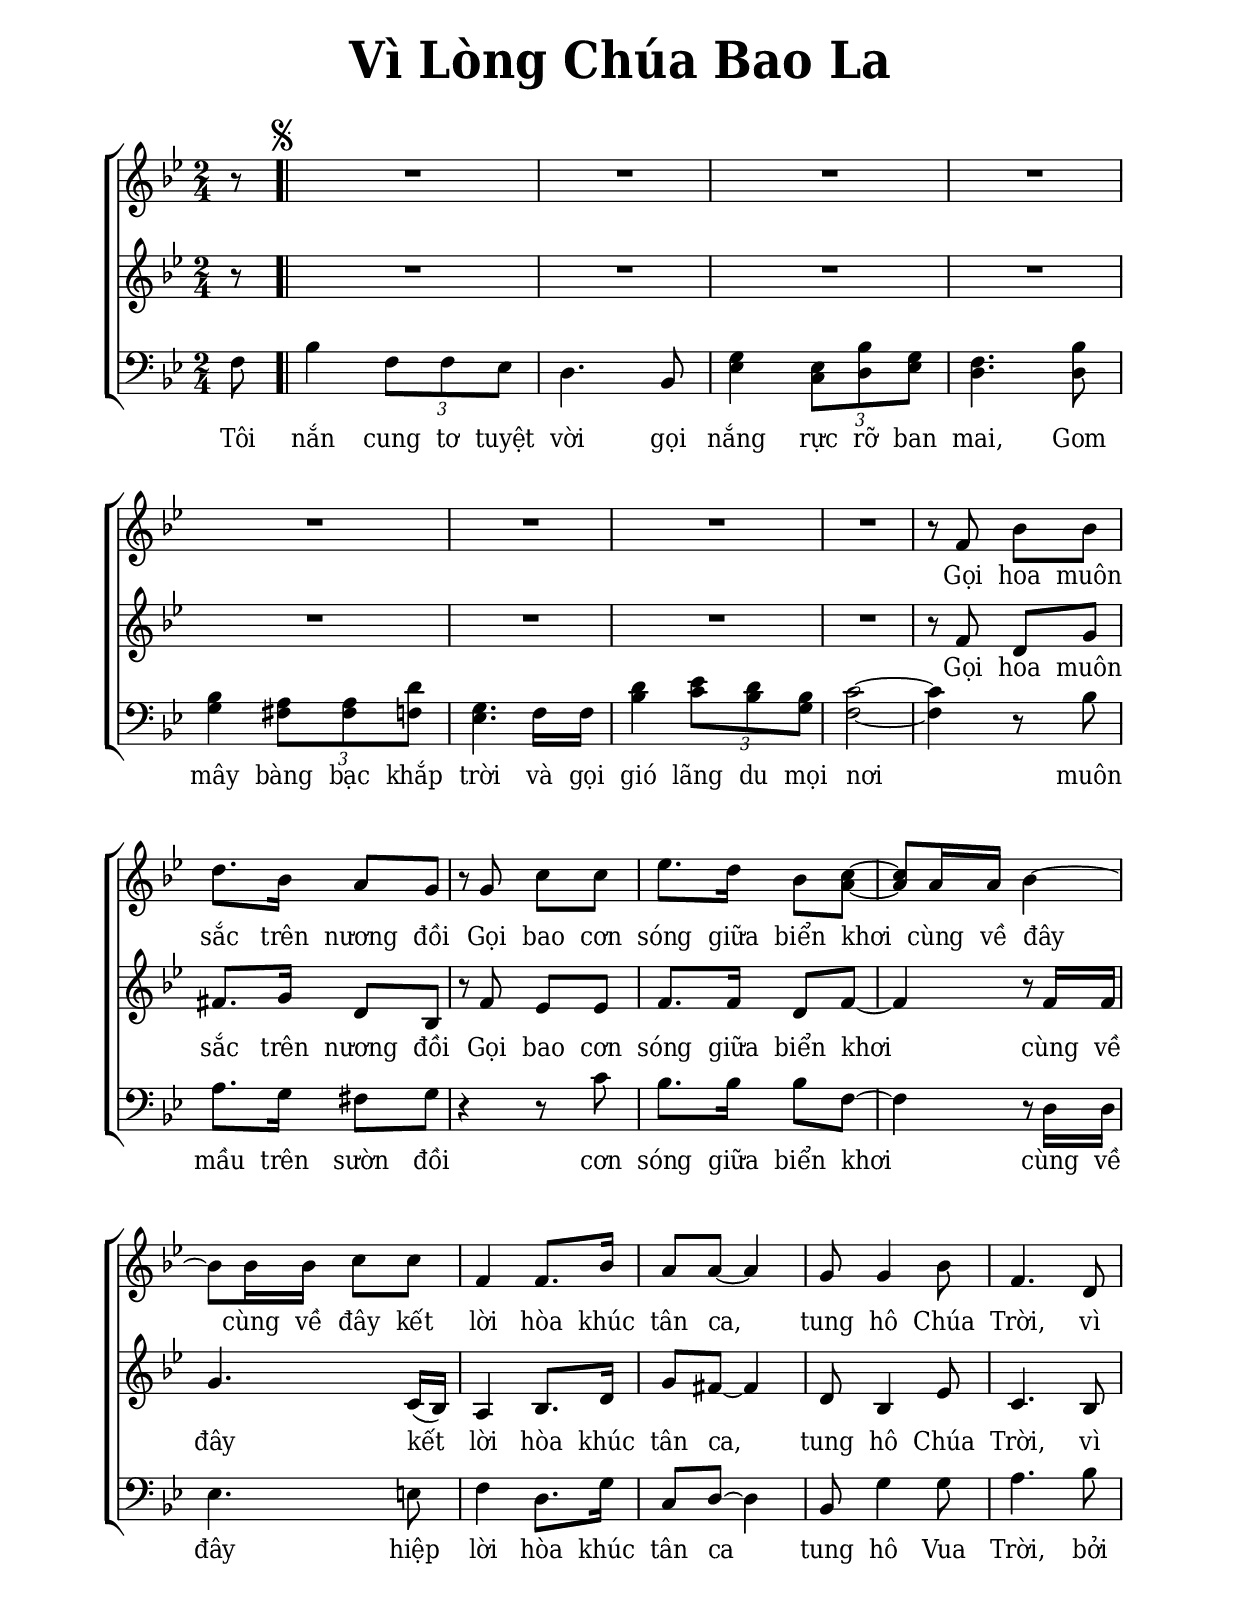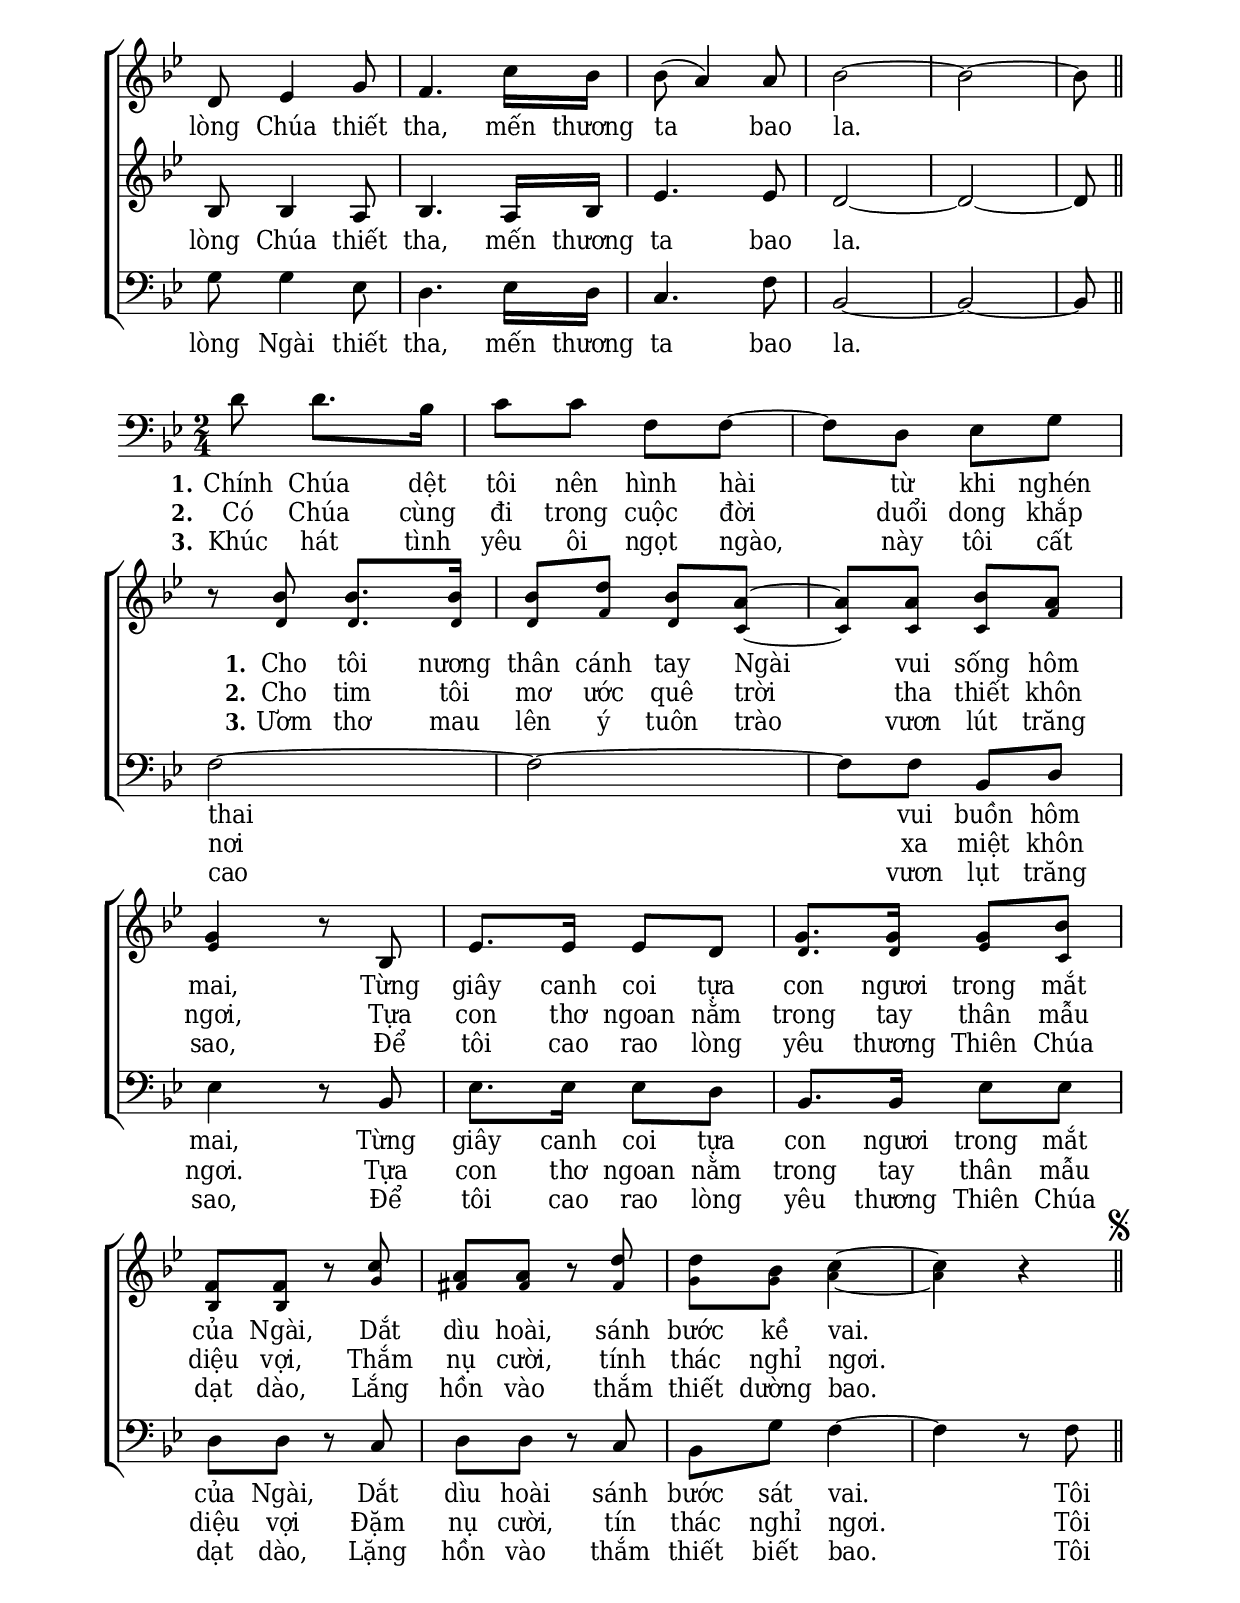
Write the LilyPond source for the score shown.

% Cài đặt chung\
\version "2.22.1"
\include "english.ly"

\header {
  title = \markup { \fontsize #3 "Vì Lòng Chúa Bao La" }
  composer = " "
  %arranger = "Lm. Kim Long"
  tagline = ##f
}

% Nhạc phiên khúc
nhacDiepKhucSop = \relative c' {
  \partial 8 r8 \bar ".|"
  \once \override Score.RehearsalMark.font-size = #0.1
  \mark \markup { \musicglyph #"scripts.segno" }
  R2*8
  r8 f bf bf |
  d8. bf16 a8 g |
  r g c c |
  ef8. d16 bf8 <c a> ~ |
  <c a> a16 a bf4 ~ |
  bf8 bf16 bf c8 c |
  f,4 f8. bf16 |
  a8 a ~ a4 |
  g8 g4 bf8 |
  f4. d8 |
  d ef4 g8 |
  f4. c'16 bf |
  bf8 (a4) a8 |
  bf2 ~ |
  bf ~ |
  bf8 \bar "||"
}

nhacDiepKhucAlto = \relative c' {
  \partial 8 r8
  R2*8
  r8 f d g |
  fs8. g16 d8 bf |
  r f' ef ef |
  f8. f16 d8 f ~ |
  f4 r8 f16 f |
  g4. c,16 (bf) |
  a4 bf8. d16 |
  g8 fs ~ fs4 |
  d8 bf4 ef8 |
  c4. bf8 |
  bf bf4 a8 |
  bf4. a16 bf |
  ef4. ef8 |
  d2 ~ |
  d ~ |
  d8
}

nhacDiepKhucBas = \relative c {
  \partial 8 f8 |
  bf4 \tuplet 3/2 { f8 f ef } |
  d4. bf8 |
  <g' ef>4 \tuplet 3/2 { <ef c>8 <bf' d,> <g ef> } |
  <f d>4. <bf d,>8 |
  <bf g>4 \tuplet 3/2 { <a fs>8 <a fs> <d f,!> } |
  <g, ef>4. f16 f |
  <d' bf>4 \tuplet 3/2 { <ef c>8 <d bf> <bf g> } |
  <c f,>2 ~ |
  <c f,>4 r8 bf |
  a8. g16 fs8 g |
  r4 r8 c |
  bf8. bf16 bf8 f ~ |
  f4 r8 d16 d |
  ef4. e!8 |
  f4 d8. g16 |
  c,8 d ~ d4 |
  bf8 g'4 g8 |
  a4. bf8 |
  g8 g4 ef8 |
  d4. ef16 d |
  c4. f8 |
  bf,2 ~ |
  bf ~ |
  bf8
}

nhacPhienKhucSop = \relative c'' {
  \partial 4. r8 r4 |
  r2
  r \break
  r8 bf bf8. bf16 |
  bf8 d bf a ~ |
  a a bf a |
  g4 r8 bf,8 |
  ef8. ef16 ef8 d |
  g8. g16 g8 bf |
  f f r c' |
  a a r d |
  d bf c4 ~ |
  c r
  \once \override Score.RehearsalMark.font-size = #0.1
  \mark \markup { \musicglyph #"scripts.segno" }
  \bar "||"
}

nhacPhienKhucAlto = \relative c' {
  \partial 4. r8 r4 |
  r2
  r
  r8 d d8. d16 |
  d8 f d c ~ |
  c c c f |
  ef4 r8 bf |
  ef8. ef16 ef8 d |
  d8. d16 ef8 c |
  bf bf r g' |
  fs fs r fs |
  g g a4 ~ |
  a r
}

nhacPhienKhucBas = \relative c {
  \partial 4. d'8 \autoBeamOn d8. bf16 |
  c8 c f, f ~ |
  f d ef g |
  f2 ~ |
  f ~ |
  f8 f bf, d |
  ef4 r8 bf |
  ef8. ef16 ef8 d |
  bf8. bf16 ef8 ef |
  d d r c |
  d d r c |
  bf g' f4 ~ |
  f r8 f8
}

% Lời
loiDiepKhucSop = \lyrics {
  Gọi hoa muôn sắc trên nương đồi
  Gọi bao cơn sóng giữa biển khơi cùng về đây
  cùng về đây kết lời hòa khúc tân ca,
  tung hô Chúa Trời,
  vì lòng Chúa thiết tha,
  mến thương ta bao la.
}

loiDiepKhucAlto = \lyrics {
  Gọi hoa muôn sắc trên nương đồi
  Gọi bao cơn sóng giữa biển khơi cùng về đây
  kết lời hòa khúc tân ca,
  tung hô Chúa Trời,
  vì lòng Chúa thiết tha,
  mến thương ta bao la.
}

loiPhienKhucSopMot = \lyrics {
  \set stanza = "1."
  Cho tôi nương thân cánh tay Ngài
  vui sống hôm mai,
  Từng giây canh coi
  tựa con ngươi trong mắt của Ngài,
  Dắt dìu hoài,
  sánh bước kề vai.
}

loiPhienKhucSopHai = \lyrics {
  \set stanza = "2."
  Cho tim tôi mơ ước quê trời tha thiết khôn ngơi,
  Tựa con thơ ngoan nằm trong tay thân mẫu diệu vợi,
  Thắm nụ cười, tính thác nghỉ ngơi.
}

loiPhienKhucSopBa = \lyrics {
  \set stanza = "3."
  Ươm thơ mau lên ý tuôn trào
  vươn lút trăng sao,
  Để tôi cao rao lòng yêu thương Thiên Chúa dạt dào,
  Lắng hồn vào
  thắm thiết dường bao.
}

loiDiepKhucBas = \lyrics {
  Tôi nắn cung tơ tuyệt vời
  gọi nắng rực rỡ ban mai,
  Gom mây bàng bạc khắp trời
  và gọi gió lãng du mọi nơi
  muôn mầu trên sườn đồi
  cơn sóng giữa biển khơi
  cùng về đây hiệp lời hòa khúc tân ca
  tung hô Vua Trời,
  bởi lòng Ngài thiết tha,
  mến thương ta bao la.
}

loiPhienKhucBasMot = \lyrics {
  \set stanza = "1."
  Chính Chúa dệt tôi nên hình hài
  từ khi nghén thai
  vui buồn hôm mai,
  Từng giây canh coi tựa con ngươi trong mắt của Ngài,
  Dắt dìu hoài
  sánh bước sát vai.
  Tôi
}

loiPhienKhucBasHai = \lyrics {
  \set stanza = "2."
  Có Chúa cùng đi trong cuộc đời
  duổi dong khắp nơi
  xa miệt khôn ngơi.
  Tựa con thơ ngoan nằm trong tay thân mẫu diệu vợi
  Đặm nụ cười,
  tín thác nghỉ ngơi.
  Tôi
}

loiPhienKhucBasBa = \lyrics {
  \set stanza = "3."
  Khúc hát tình yêu ôi ngọt ngào,
  này tôi cất cao vươn lụt trăng sao,
  Để tôi cao rao lòng yêu thương Thiên Chúa dạt dào,
  Lặng hồn vào
  thắm thiết biết bao.
  Tôi
}

% Dàn trang
\paper {
  #(set-paper-size "a4")
  top-margin = 15\mm
  bottom-margin = 20\mm
  left-margin = 20\mm
  right-margin = 20\mm
  indent = #0
  #(define fonts
	 (make-pango-font-tree "Deja Vu Serif Condensed"
	 		       "Deja Vu Serif Condensed"
			       "Deja Vu Serif Condensed"
			       (/ 20 20)))
  print-page-number = ##f
  page-count = 2
}

TongNhip = {
  \key bf \major \time 2/4
  \set Timing.beamExceptions = #'()
  \set Timing.baseMoment = #(ly:make-moment 1/4)
}

% Đổi kích thước nốt cho bè phụ
notBePhu =
#(define-music-function (font-size music) (number? ly:music?)
   (for-some-music
     (lambda (m)
       (if (music-is-of-type? m 'rhythmic-event)
           (begin
             (set! (ly:music-property m 'tweaks)
                   (cons `(font-size . ,font-size)
                         (ly:music-property m 'tweaks)))
             #t)
           #f))
     music)
   music)

\score {
  \new ChoirStaff <<
    \new Staff \with {
        \consists "Merge_rests_engraver"
        printPartCombineTexts = ##f
      }
      <<
      \new Voice = "beSop" {
        \clef treble \TongNhip \nhacDiepKhucSop
      }
      \new Lyrics \lyricsto beSop \loiDiepKhucSop
    >>
    \new Staff <<
      \new Voice = "beAlto" {
        \clef treble \TongNhip \nhacDiepKhucAlto }
      \new Lyrics \lyricsto beAlto \loiDiepKhucAlto
    >>
    \new Staff <<
        \new Voice = "beBas" {
          \clef bass \TongNhip \nhacDiepKhucBas
        }
        \new Lyrics \lyricsto beBas \loiDiepKhucBas
      >>
  >>
  \layout {
    \override Lyrics.LyricSpace.minimum-distance = #1.5
    \override Score.BarNumber.break-visibility = ##(#f #f #f)
  }
}

\markup { \vspace #1 }

\score {
  \new ChoirStaff <<
    \new Staff \with {
        \consists "Merge_rests_engraver"
        printPartCombineTexts = ##f
      }
      <<
      \new Voice \TongNhip \partCombine
            \nhacPhienKhucSop
            \notBePhu -2 { \nhacPhienKhucAlto }
      \new NullVoice = nhacThamChieuPhienKhucSop \nhacPhienKhucSop
      \new Lyrics \lyricsto nhacThamChieuPhienKhucSop \loiPhienKhucSopMot
      \new Lyrics \lyricsto nhacThamChieuPhienKhucSop \loiPhienKhucSopHai
      \new Lyrics \lyricsto nhacThamChieuPhienKhucSop \loiPhienKhucSopBa
    >>
    \new Staff <<
        \new Voice = "beBas" {
          \clef bass \TongNhip \nhacPhienKhucBas
        }
        \new Lyrics \lyricsto beBas \loiPhienKhucBasMot
        \new Lyrics \lyricsto beBas \loiPhienKhucBasHai
        \new Lyrics \lyricsto beBas \loiPhienKhucBasBa
      >>
  >>
  \layout {
    \override Lyrics.LyricSpace.minimum-distance = #1.5
    \override Score.BarNumber.break-visibility = ##(#f #f #f)
    \context {
      \Staff \RemoveEmptyStaves
      \override VerticalAxisGroup.remove-first = ##t
    }
  }
}
